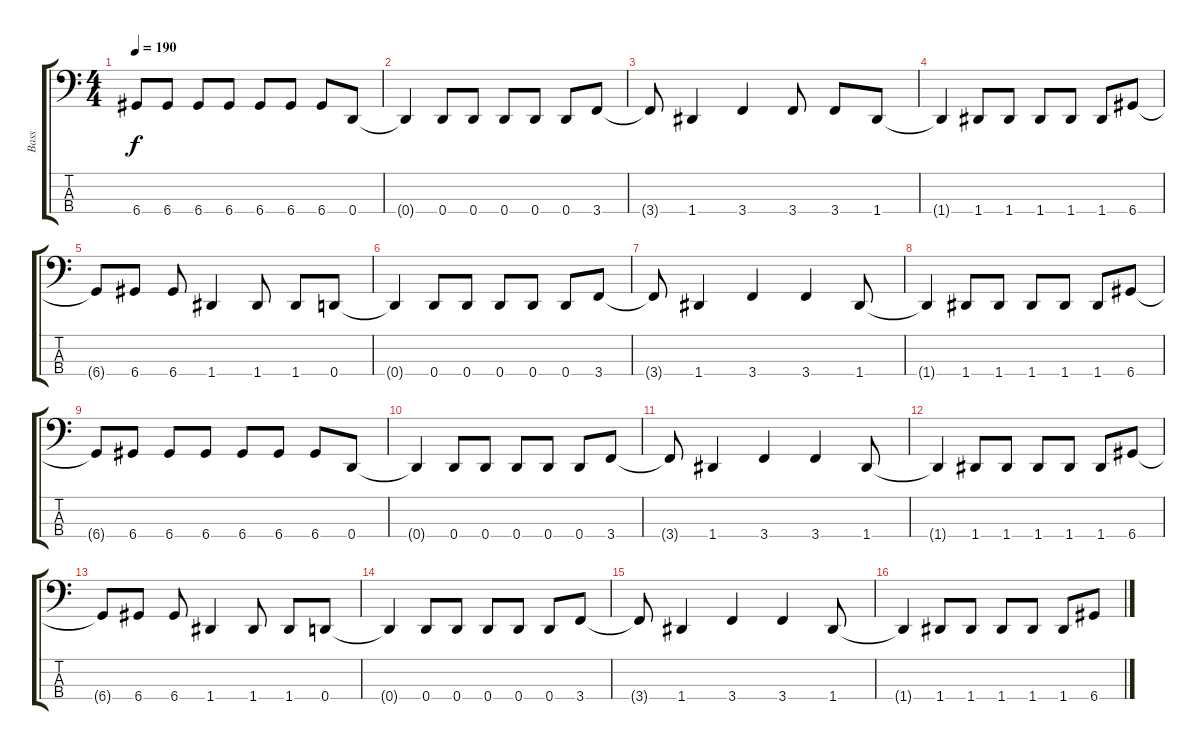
\track ("Bass" "Bass") {instrument electricbasspick}
\staff {score tabs}
\tuning (G2 D2 A1 D1) {hide}
\ts (4 4)
\tempo 190
\clef f4
\ks c
6.4{t}.8{dy f} 6.4.8 6.4.8 6.4.8 6.4.8 6.4.8 6.4.8 0.4.8 |
0.4{t}.4 0.4.8 0.4.8 0.4.8 0.4.8 0.4.8 3.4.8 |
3.4{t}.8 1.4.4 3.4.4 3.4.8 3.4.8 1.4.8 |
1.4{t}.4 1.4.8 1.4.8 1.4.8 1.4.8 1.4.8 6.4.8 |
6.4{t}.8 6.4.8 6.4.8 1.4.4 1.4.8 1.4.8 0.4.8 |
0.4{t}.4 0.4.8 0.4.8 0.4.8 0.4.8 0.4.8 3.4.8 |
3.4{t}.8 1.4.4 3.4.4 3.4.4 1.4.8 |
1.4{t}.4 1.4.8 1.4.8 1.4.8 1.4.8 1.4.8 6.4.8 |
6.4{t}.8 6.4.8 6.4.8 6.4.8 6.4.8 6.4.8 6.4.8 0.4.8 |
0.4{t}.4 0.4.8 0.4.8 0.4.8 0.4.8 0.4.8 3.4.8 |
3.4{t}.8 1.4.4 3.4.4 3.4.4 1.4.8 |
1.4{t}.4 1.4.8 1.4.8 1.4.8 1.4.8 1.4.8 6.4.8 |
6.4{t}.8 6.4.8 6.4.8 1.4.4 1.4.8 1.4.8 0.4.8 |
0.4{t}.4 0.4.8 0.4.8 0.4.8 0.4.8 0.4.8 3.4.8 |
3.4{t}.8 1.4.4 3.4.4 3.4.4 1.4.8 |
1.4{t}.4 1.4.8 1.4.8 1.4.8 1.4.8 1.4.8 6.4.8
